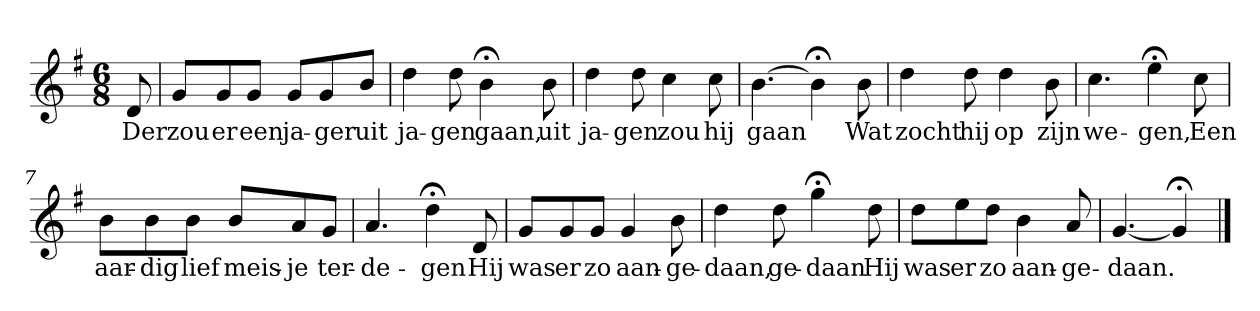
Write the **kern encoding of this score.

**kern	**text
*part1	*part1
*staff1	*staff1
*k[f#]	*
*G:	*
*M6/8	*
*MM120	*
=	=
8d	Der
=1	=1
8gL	zou
8g	er
8gJ	een
8gL	ja-
8g	-ger
8bJ	uit
=2	=2
4dd	ja-
8dd	-gen
4b;<	gaan,
8b	uit
=3	=3
4dd	ja-
8dd	-gen
4cc	zou
8cc	hij
=4	=4
[4.b	gaan
4b;<]	.
8b	Wat
=5	=5
4dd	zocht
8dd	hij
4dd	op
8b	zijn
=6	=6
4.cc	we-
4ee;<	-gen,
8cc	Een
=7	=7
8bL	aar-
8b	-dig
8bJ	lief
8bL	meis-
8a	-je
8gJ	ter-
=8	=8
4.a	-de-
4dd;<	-gen
8d	Hij
=9	=9
8gL	was
8g	er
8gJ	zo
4g	aan-
8b	-ge-
=10	=10
4dd	-daan,
8dd	ge-
4gg;<	-daan
8dd	Hij
=11	=11
8ddL	was
8ee	er
8ddJ	zo
4b	aan-
8a	-ge-
=12	=12
[4.g	-daan.
4g;<]	.
==	==
*-	*-
